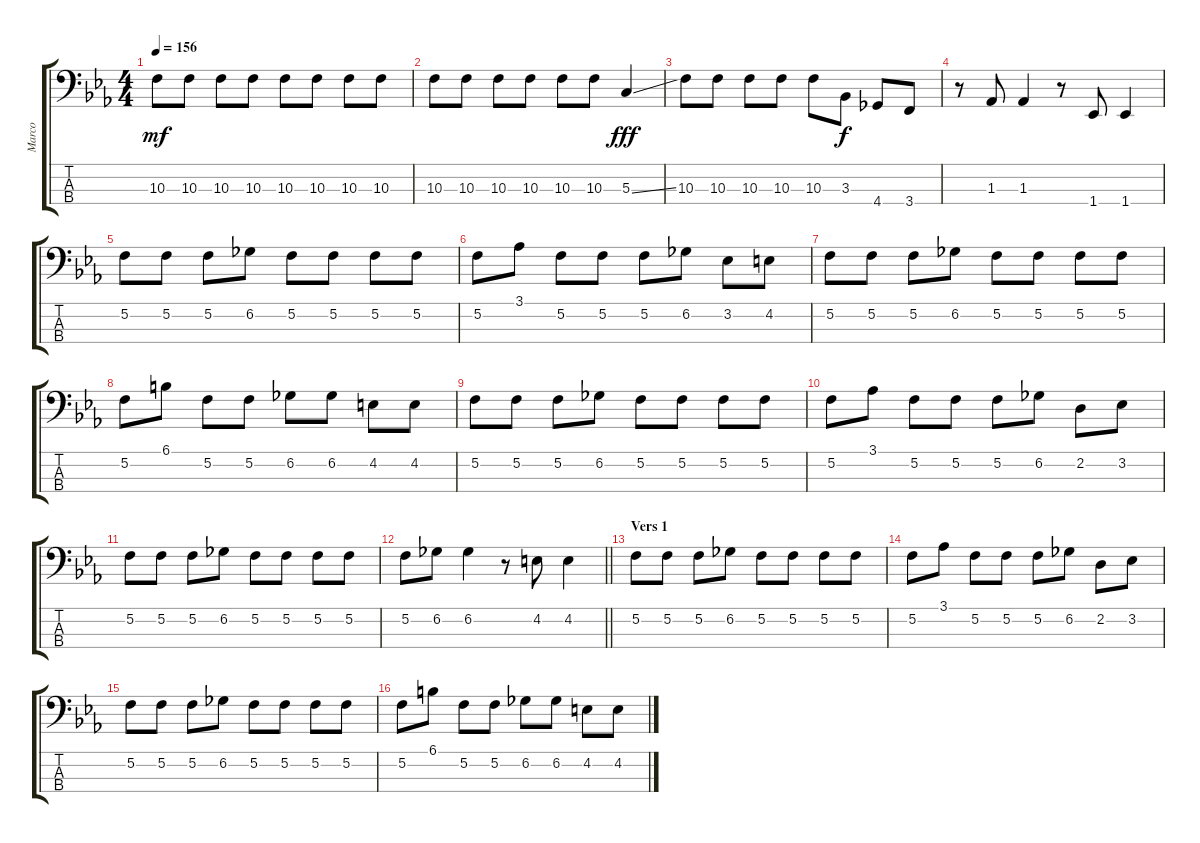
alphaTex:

\track ("Marco" "Marco") {instrument electricbasspick}
\staff {score tabs}
\tuning (F2 C2 G1 D1) {hide}
\ts (4 4)
\tempo 156
\clef f4
\ks cminor
10.3.8{dy mf} 10.3.8 10.3.8 10.3.8 10.3.8 10.3.8 10.3.8 10.3.8 |
10.3.8 10.3.8 10.3.8 10.3.8 10.3.8 10.3.8 5.3{ss}.4{dy fff} |
10.3.8 10.3.8 10.3.8 10.3.8 10.3.8 3.3.8{dy f} 4.4.8 3.4.8 |
r.8 1.3.8 1.3.4 r.8 1.4.8 1.4.4 |
5.2.8 5.2.8 5.2.8 6.2.8 5.2.8 5.2.8 5.2.8 5.2.8 |
5.2.8 3.1.8 5.2.8 5.2.8 5.2.8 6.2.8 3.2.8 4.2.8 |
5.2.8 5.2.8 5.2.8 6.2.8 5.2.8 5.2.8 5.2.8 5.2.8 |
5.2.8 6.1.8 5.2.8 5.2.8 6.2.8 6.2.8 4.2.8 4.2.8 |
5.2.8 5.2.8 5.2.8 6.2.8 5.2.8 5.2.8 5.2.8 5.2.8 |
5.2.8 3.1.8 5.2.8 5.2.8 5.2.8 6.2.8 2.2.8 3.2.8 |
5.2.8 5.2.8 5.2.8 6.2.8 5.2.8 5.2.8 5.2.8 5.2.8 |
\barLineRight lightlight
5.2.8 6.2.8 6.2.4 r.8 4.2.8 4.2.4 |
\section ("" "Vers 1")
5.2.8 5.2.8 5.2.8 6.2.8 5.2.8 5.2.8 5.2.8 5.2.8 |
5.2.8 3.1.8 5.2.8 5.2.8 5.2.8 6.2.8 2.2.8 3.2.8 |
5.2.8 5.2.8 5.2.8 6.2.8 5.2.8 5.2.8 5.2.8 5.2.8 |
5.2.8 6.1.8 5.2.8 5.2.8 6.2.8 6.2.8 4.2.8 4.2.8
